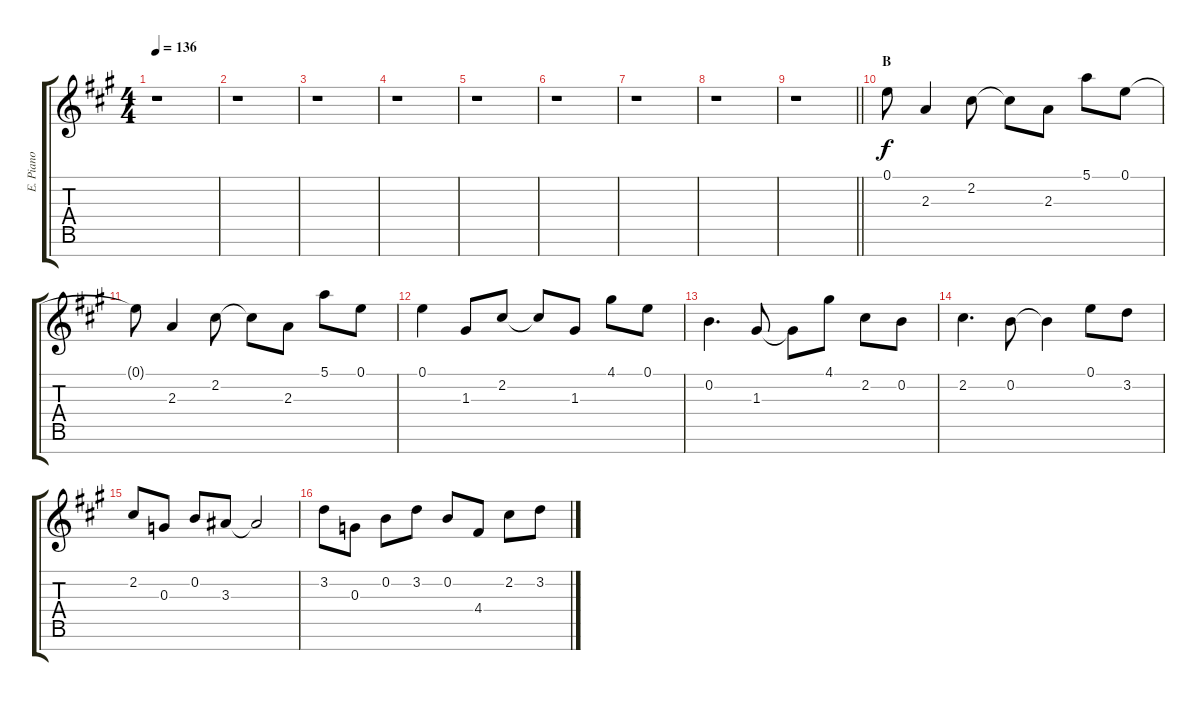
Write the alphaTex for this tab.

\track ("E. Piano" "E. Piano") {instrument electricpiano1}
\staff {score tabs}
\tuning (E5 B4 G4 D4 A3 E3 B2) {hide}
\ts (4 4)
\tempo 136
\clef g2
\ks a
r.1{dy f} |
r.1 |
r.1 |
r.1 |
r.1 |
r.1 |
r.1 |
r.1 |
\barLineRight lightlight
r.1 |
\section ("" "B")
0.1.8 2.3.4 2.2.8 2.2{t}.8 2.3.8 5.1.8 0.1.8 |
0.1{t}.8 2.3.4 2.2.8 2.2{t}.8 2.3.8 5.1.8 0.1.8 |
0.1.4 1.3.8 2.2.8 2.2{t}.8 1.3.8 4.1.8 0.1.8 |
0.2.4{d} 1.3.8 1.3{t}.8 4.1.8 2.2.8 0.2.8 |
2.2.4{d} 0.2.8 0.2{t}.4 0.1.8 3.2.8 |
2.2.8 0.3.8 0.2.8 3.3.8 3.3{t}.2 |
3.2.8 0.3.8 0.2.8 3.2.8 0.2.8 4.4.8 2.2.8 3.2.8
